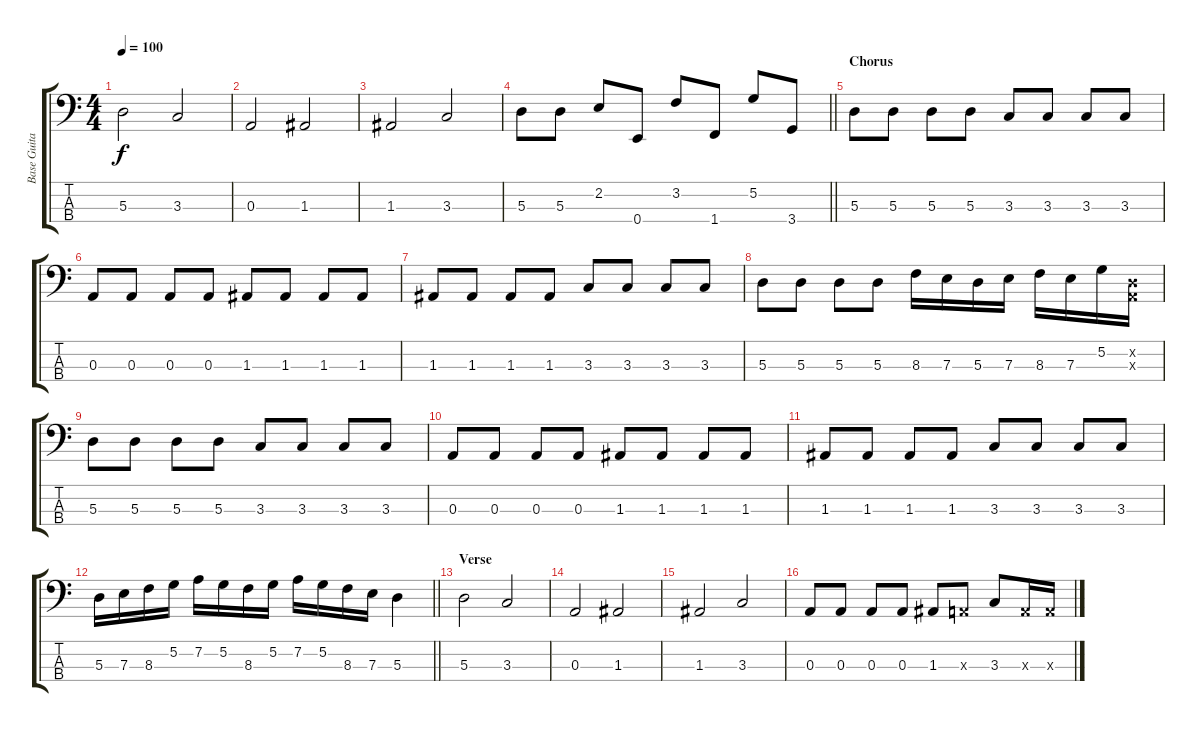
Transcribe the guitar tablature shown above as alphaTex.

\track ("Base Guitar" "Base Guita") {instrument electricbassfinger}
\staff {score tabs}
\tuning (G2 D2 A1 E1) {hide}
\ts (4 4)
\tempo 100
\clef f4
\ks c
5.3.2{dy f} 3.3.2 |
0.3.2 1.3.2 |
1.3.2 3.3.2 |
\barLineRight lightlight
5.3.8 5.3.8 2.2.8 0.4.8 3.2.8 1.4.8 5.2.8 3.4.8 |
\section ("" "Chorus")
5.3.8 5.3.8 5.3.8 5.3.8 3.3.8 3.3.8 3.3.8 3.3.8 |
0.3.8 0.3.8 0.3.8 0.3.8 1.3.8 1.3.8 1.3.8 1.3.8 |
1.3.8 1.3.8 1.3.8 1.3.8 3.3.8 3.3.8 3.3.8 3.3.8 |
5.3.8 5.3.8 5.3.8 5.3.8 8.3.16 7.3.16 5.3.16 7.3.16 8.3.16 7.3.16 5.2.16 (0.2{x} 0.3{x}).16 |
5.3.8 5.3.8 5.3.8 5.3.8 3.3.8 3.3.8 3.3.8 3.3.8 |
0.3.8 0.3.8 0.3.8 0.3.8 1.3.8 1.3.8 1.3.8 1.3.8 |
1.3.8 1.3.8 1.3.8 1.3.8 3.3.8 3.3.8 3.3.8 3.3.8 |
\barLineRight lightlight
5.3.16 7.3.16 8.3.16 5.2.16 7.2.16 5.2.16 8.3.16 5.2.16 7.2.16 5.2.16 8.3.16 7.3.16 5.3.4 |
\section ("" "Verse")
5.3.2 3.3.2 |
0.3.2 1.3.2 |
1.3.2 3.3.2 |
0.3.8 0.3.8 0.3.8 0.3.8 1.3.8 0.3{x}.8 3.3.8 0.3{x}.16 0.3{x}.16
